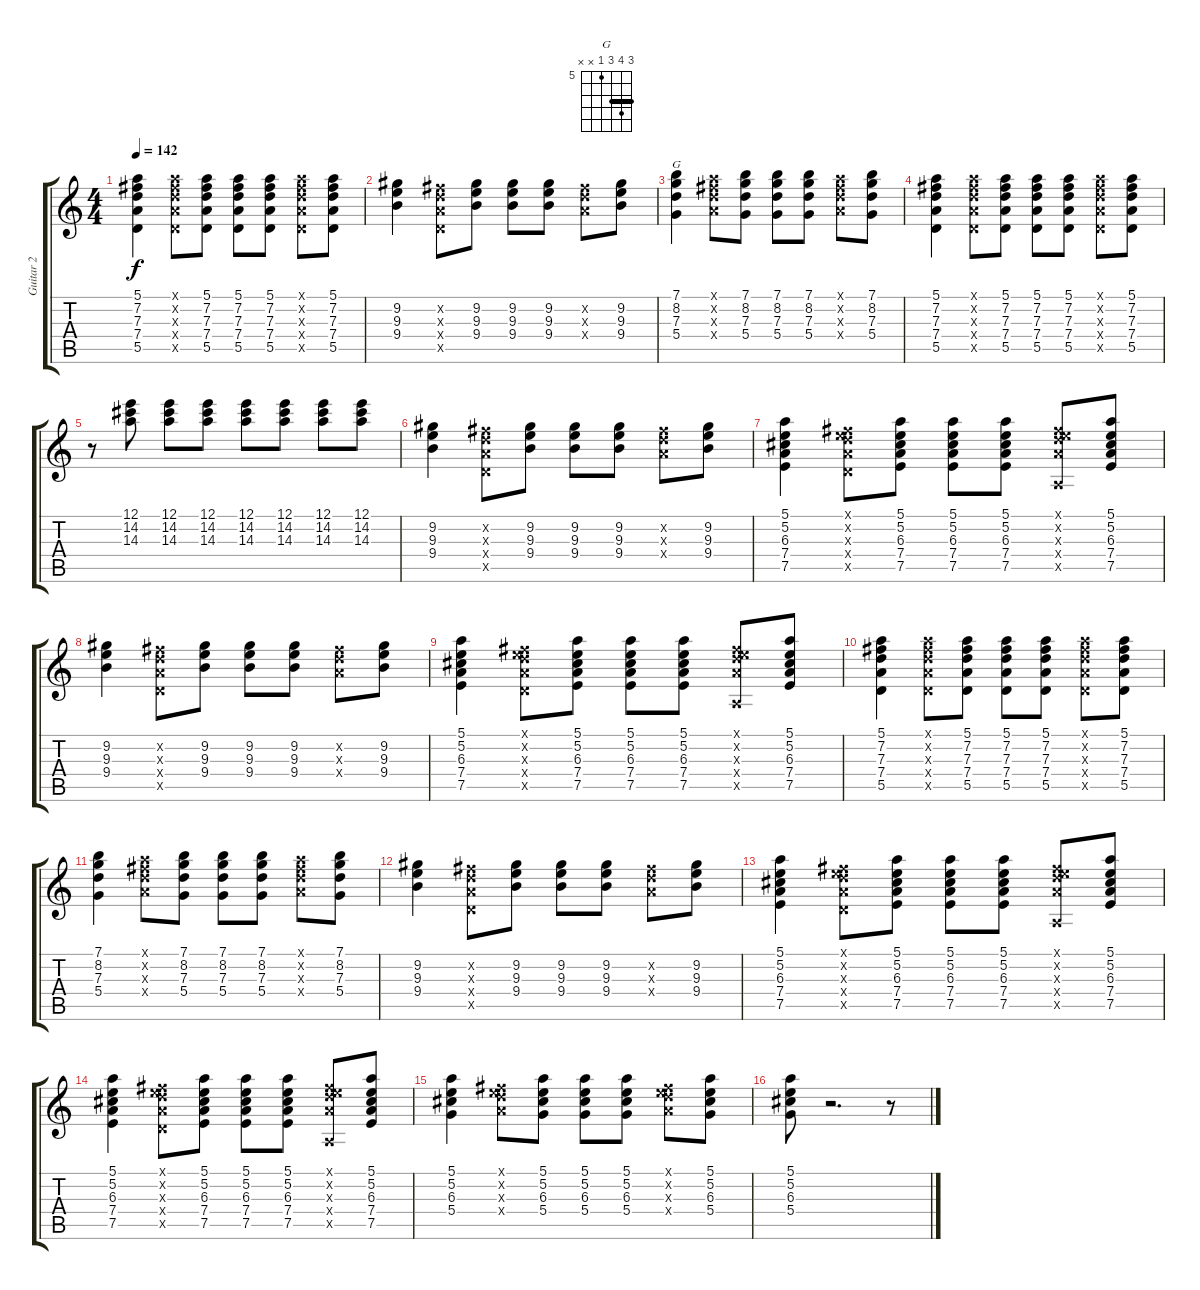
\track ("Guitar 2" "Guitar 2") {instrument electricguitarclean}
\staff {score tabs}
\tuning (E4 B3 G3 D3 A2 E2) {hide}
\chord ("G" 7 8 7 5 x x) {firstfret 5 barre 7}
\ts (4 4)
\tempo 142
\clef g2
\ks c
(5.1 7.2 7.3 7.4 5.5).4{dy f} (5.1{x} 7.2{x} 7.3{x} 7.4{x} 5.5{x}).8 (5.1 7.2 7.3 7.4 5.5).8 (5.1 7.2 7.3 7.4 5.5).8 (5.1 7.2 7.3 7.4 5.5).8 (5.1{x} 7.2{x} 7.3{x} 7.4{x} 5.5{x}).8 (5.1 7.2 7.3 7.4 5.5).8 |
(9.2 9.3 9.4).4 (7.2{x} 7.3{x} 7.4{x} 5.5{x}).8 (9.2 9.3 9.4).8 (9.2 9.3 9.4).8 (9.2 9.3 9.4).8 (7.2{x} 7.3{x} 7.4{x}).8 (9.2 9.3 9.4).8 |
(7.1 8.2 7.3 5.4).4{ch "G"} (5.1{x} 7.2{x} 7.3{x} 7.4{x}).8 (7.1 8.2 7.3 5.4).8 (7.1 8.2 7.3 5.4).8 (7.1 8.2 7.3 5.4).8 (5.1{x} 7.2{x} 7.3{x} 7.4{x}).8 (7.1 8.2 7.3 5.4).8 |
(5.1 7.2 7.3 7.4 5.5).4 (5.1{x} 7.2{x} 7.3{x} 7.4{x} 5.5{x}).8 (5.1 7.2 7.3 7.4 5.5).8 (5.1 7.2 7.3 7.4 5.5).8 (5.1 7.2 7.3 7.4 5.5).8 (5.1{x} 7.2{x} 7.3{x} 7.4{x} 5.5{x}).8 (5.1 7.2 7.3 7.4 5.5).8 |
r.8 (12.1 14.2 14.3).8 (12.1 14.2 14.3).8 (12.1 14.2 14.3).8 (12.1 14.2 14.3).8 (12.1 14.2 14.3).8 (12.1 14.2 14.3).8 (12.1 14.2 14.3).8 |
(9.2 9.3 9.4).4 (7.2{x} 7.3{x} 7.4{x} 5.5{x}).8 (9.2 9.3 9.4).8 (9.2 9.3 9.4).8 (9.2 9.3 9.4).8 (7.2{x} 7.3{x} 7.4{x}).8 (9.2 9.3 9.4).8 |
(5.1 5.2 6.3 7.4 7.5).4 (0.1{x} 7.2{x} 7.3{x} 7.4{x} 5.5{x}).8 (5.1 5.2 6.3 7.4 7.5).8 (5.1 5.2 6.3 7.4 7.5).8 (5.1 5.2 6.3 7.4 7.5).8 (0.1{x} 7.2{x} 7.3{x} 7.4{x} 0.5{x}).8 (5.1 5.2 6.3 7.4 7.5).8 |
(9.2 9.3 9.4).4 (7.2{x} 7.3{x} 7.4{x} 5.5{x}).8 (9.2 9.3 9.4).8 (9.2 9.3 9.4).8 (9.2 9.3 9.4).8 (7.2{x} 7.3{x} 7.4{x}).8 (9.2 9.3 9.4).8 |
(5.1 5.2 6.3 7.4 7.5).4 (0.1{x} 7.2{x} 7.3{x} 7.4{x} 5.5{x}).8 (5.1 5.2 6.3 7.4 7.5).8 (5.1 5.2 6.3 7.4 7.5).8 (5.1 5.2 6.3 7.4 7.5).8 (0.1{x} 7.2{x} 7.3{x} 7.4{x} 0.5{x}).8 (5.1 5.2 6.3 7.4 7.5).8 |
(5.1 7.2 7.3 7.4 5.5).4 (5.1{x} 7.2{x} 7.3{x} 7.4{x} 5.5{x}).8 (5.1 7.2 7.3 7.4 5.5).8 (5.1 7.2 7.3 7.4 5.5).8 (5.1 7.2 7.3 7.4 5.5).8 (5.1{x} 7.2{x} 7.3{x} 7.4{x} 5.5{x}).8 (5.1 7.2 7.3 7.4 5.5).8 |
(7.1 8.2 7.3 5.4).4 (5.1{x} 7.2{x} 7.3{x} 7.4{x}).8 (7.1 8.2 7.3 5.4).8 (7.1 8.2 7.3 5.4).8 (7.1 8.2 7.3 5.4).8 (5.1{x} 7.2{x} 7.3{x} 7.4{x}).8 (7.1 8.2 7.3 5.4).8 |
(9.2 9.3 9.4).4 (7.2{x} 7.3{x} 7.4{x} 5.5{x}).8 (9.2 9.3 9.4).8 (9.2 9.3 9.4).8 (9.2 9.3 9.4).8 (7.2{x} 7.3{x} 7.4{x}).8 (9.2 9.3 9.4).8 |
(5.1 5.2 6.3 7.4 7.5).4 (0.1{x} 7.2{x} 7.3{x} 7.4{x} 5.5{x}).8 (5.1 5.2 6.3 7.4 7.5).8 (5.1 5.2 6.3 7.4 7.5).8 (5.1 5.2 6.3 7.4 7.5).8 (0.1{x} 7.2{x} 7.3{x} 7.4{x} 0.5{x}).8 (5.1 5.2 6.3 7.4 7.5).8 |
(5.1 5.2 6.3 7.4 7.5).4 (0.1{x} 7.2{x} 7.3{x} 7.4{x} 5.5{x}).8 (5.1 5.2 6.3 7.4 7.5).8 (5.1 5.2 6.3 7.4 7.5).8 (5.1 5.2 6.3 7.4 7.5).8 (0.1{x} 7.2{x} 7.3{x} 7.4{x} 0.5{x}).8 (5.1 5.2 6.3 7.4 7.5).8 |
(5.1 5.2 6.3 5.4).4 (0.1{x} 7.2{x} 7.3{x} 7.4{x}).8 (5.1 5.2 6.3 5.4).8 (5.1 5.2 6.3 5.4).8 (5.1 5.2 6.3 5.4).8 (0.1{x} 7.2{x} 7.3{x} 7.4{x}).8 (5.1 5.2 6.3 5.4).8 |
(5.1 5.2 6.3 5.4).8 r.2{d} r.8
